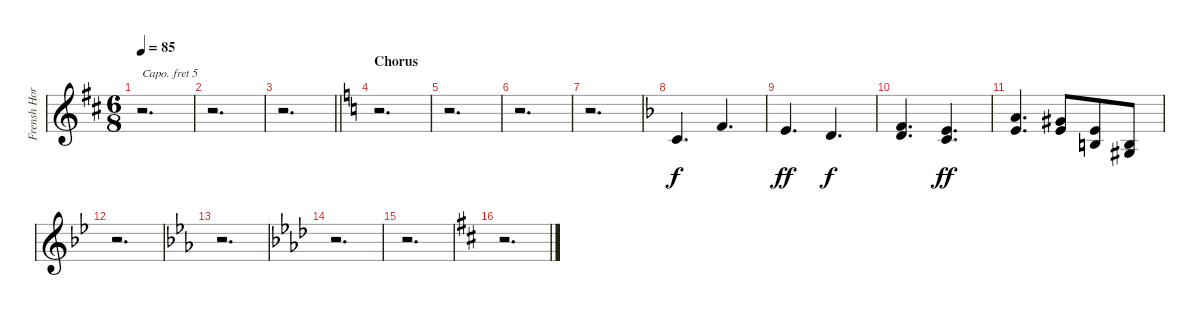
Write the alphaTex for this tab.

\track ("Frensh Horn" "Frensh Hor") {instrument frenchhorn}
\staff {score}
\capo 5
\tuning (E4 B3 G3 D3 A2 E2 B1) {hide}
\ts (6 8)
\tempo 85
\clef g2
\ks bminor
r.2{d dy ff} |
r.2{d} |
\barLineRight lightlight
r.2{d} |
\section ("" "Chorus")
\ks aminor
r.2{d} |
r.2{d} |
r.2{d} |
r.2{d} |
\ks dminor
5.4.4{d dy f} 5.3.4{d} |
4.3.4{d dy ff} 2.3.4{d dy f} |
(5.3 7.4).4{d} (4.3 5.4).4{d dy ff} |
(5.2 4.3).4{d} (4.2{acc #} 4.3).8 (4.3 4.4).8 (4.4 6.5{acc #}).8 |
\ks gminor
r.2{d} |
\ks cminor
r.2{d} |
\ks fminor
r.2{d} |
r.2{d} |
\ks d
r.2{d}
